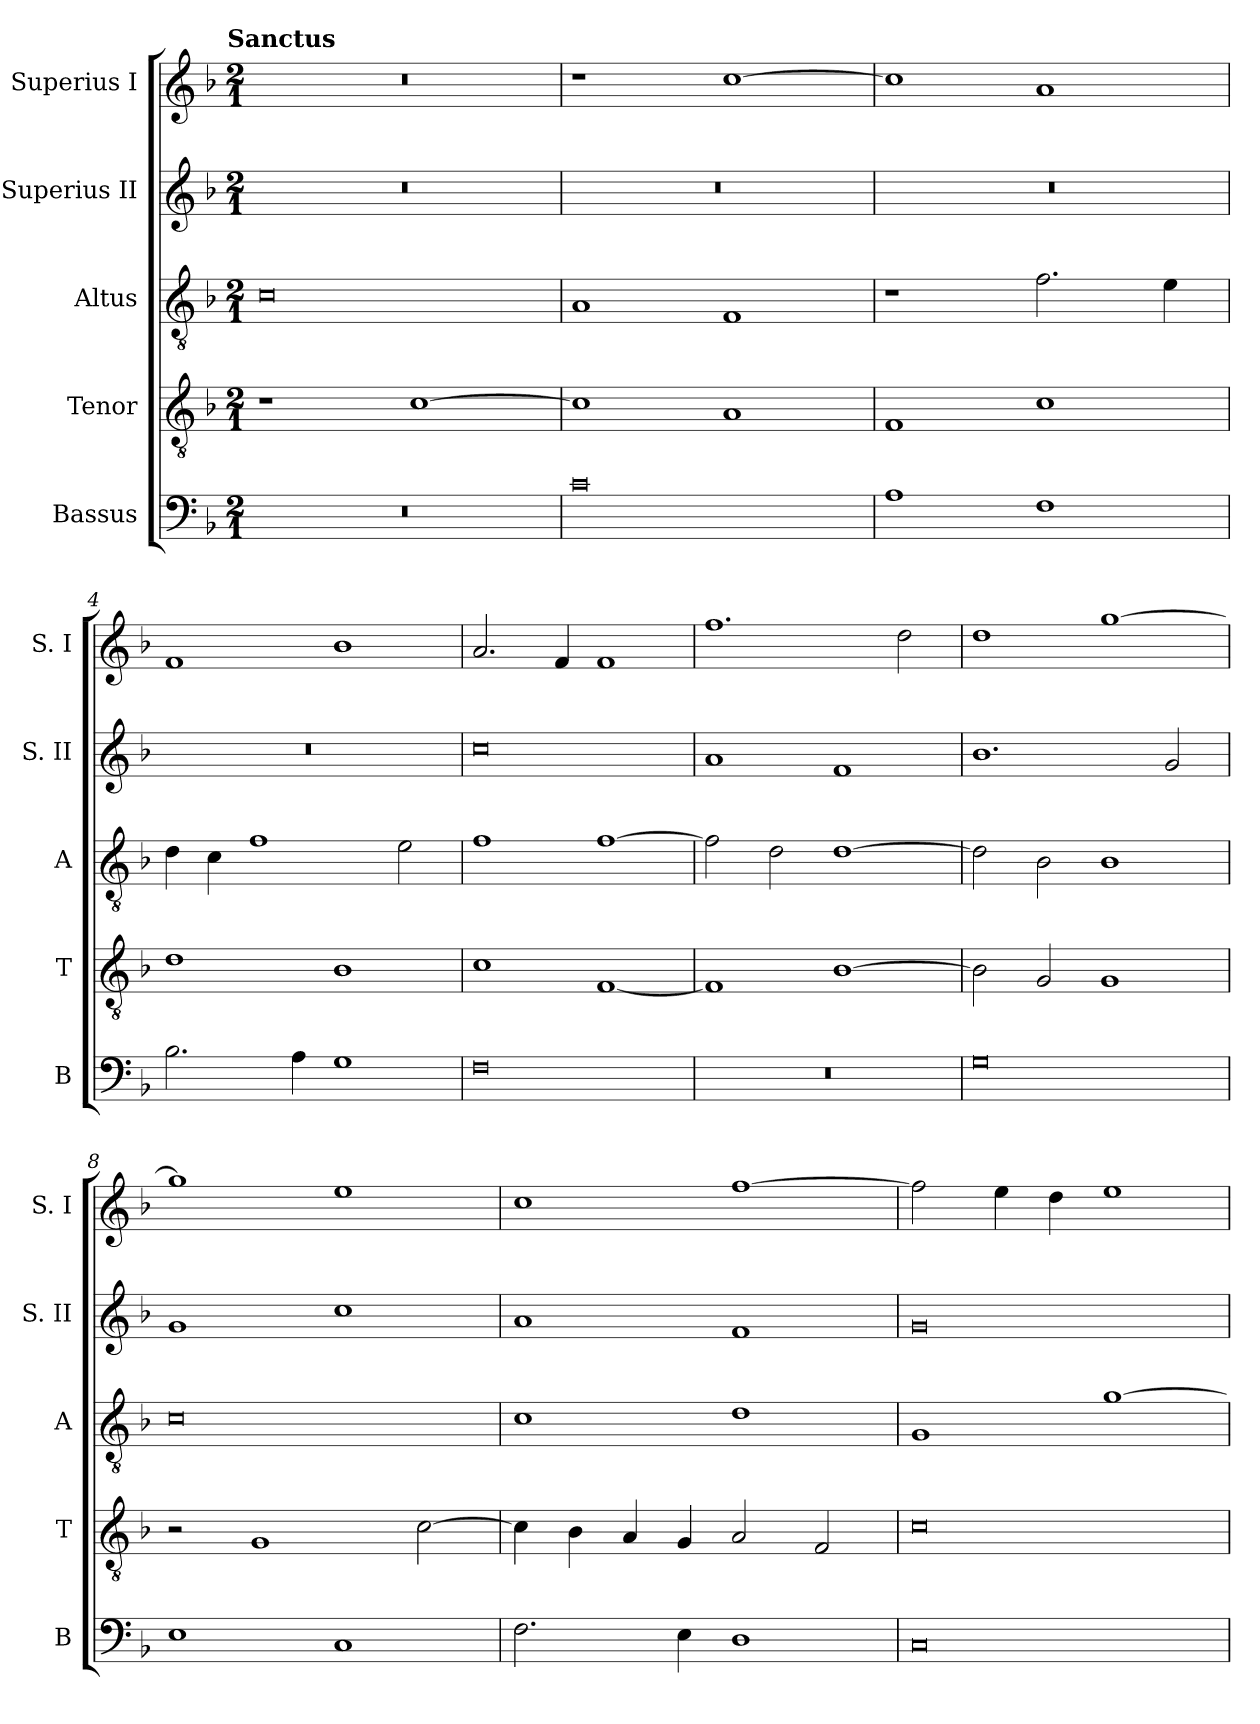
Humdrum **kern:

**kern	**kern	**kern	**kern	**kern
*part5	*part4	*part3	*part2	*part1
*staff5	*staff4	*staff3	*staff2	*staff1
*I"Bassus	*I"Tenor	*I"Altus	*I"Superius II	*I"Superius I
*I'B	*I'T	*I'A	*I'S. II	*I'S. I
*clefF4	*clefGv2	*clefGv2	*clefG2	*clefG2
*k[b-]	*k[b-]	*k[b-]	*k[b-]	*k[b-]
*F:	*F:	*F:	*F:	*F:
!!LO:TX:omd:t=Sanctus
*M2/1	*M2/1	*M2/1	*M2/1	*M2/1
=1	=1	=1	=1	=1
0r	1r	0c	0r	0r
.	[1c	.	.	.
=2	=2	=2	=2	=2
0c	1c]	1A	0r	1r
.	1A	1F	.	[1cc
=3	=3	=3	=3	=3
1A	1F	1r	0r	1cc]
1F	1c	2.f	.	1a
.	.	4e	.	.
=4	=4	=4	=4	=4
2.B-	1d	4d	0r	1f
.	.	4c	.	.
.	.	1f	.	.
4A	.	.	.	.
1G	1B-	.	.	1b-
.	.	2e	.	.
=5	=5	=5	=5	=5
0F	1c	1f	0cc	2.a
.	.	.	.	4f
.	[1F	[1f	.	1f
=6	=6	=6	=6	=6
0r	1F]	2f]	1a	1.ff
.	.	2d	.	.
.	[1B-	[1d	1f	.
.	.	.	.	2dd
=7	=7	=7	=7	=7
0G	2B-]	2d]	1.b-	1dd
.	2G	2B-	.	.
.	1G	1B-	.	[1gg
.	.	.	2g	.
=8	=8	=8	=8	=8
1E	2r	0c	1g	1gg]
.	1G	.	.	.
1C	.	.	1cc	1ee
.	[2c	.	.	.
=9	=9	=9	=9	=9
2.F	4c]	1c	1a	1cc
.	4B-	.	.	.
.	4A	.	.	.
4E	4G	.	.	.
1D	2A	1d	1f	[1ff
.	2F	.	.	.
=10	=10	=10	=10	=10
0C	0c	1G	0g	2ff]
.	.	.	.	4ee
.	.	.	.	4dd
.	.	[1g	.	1ee
=	=	=	=	=
*-	*-	*-	*-	*-
